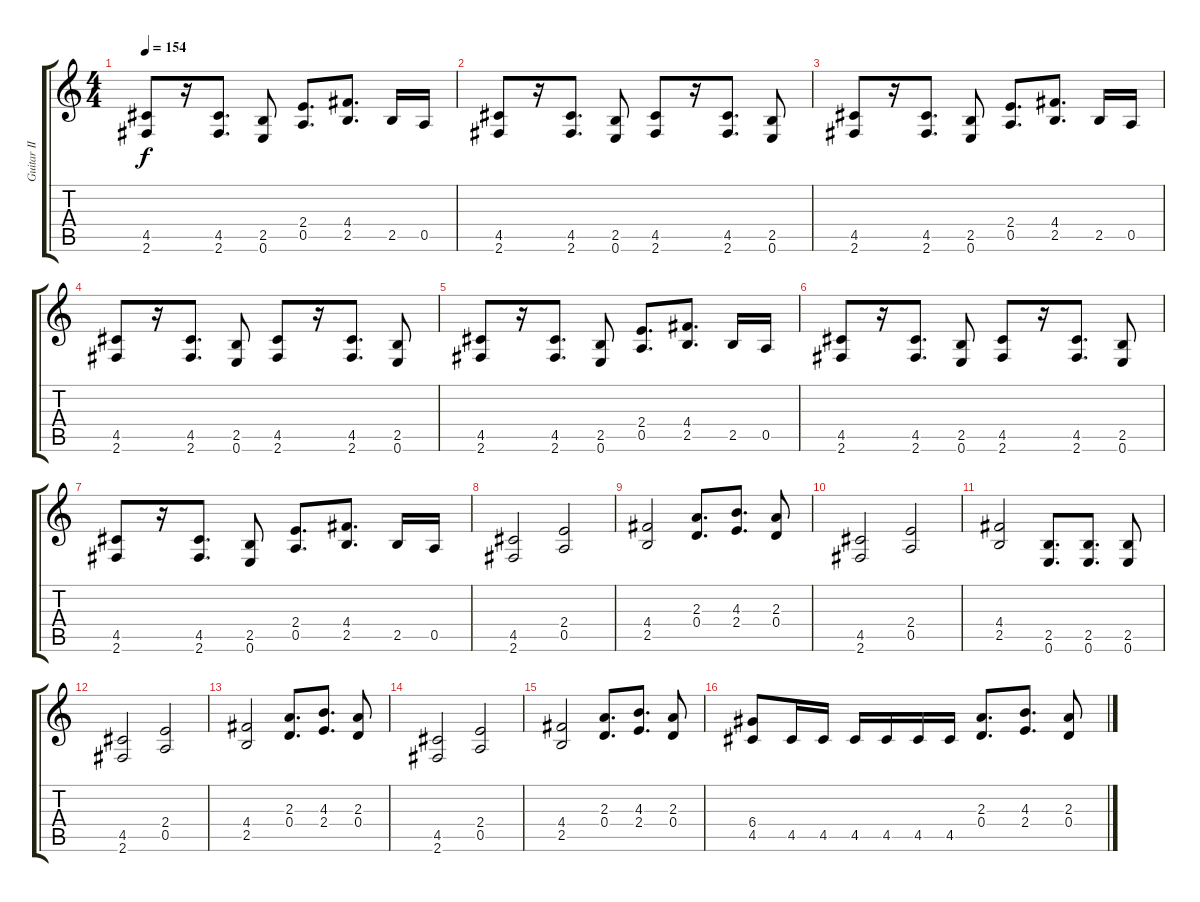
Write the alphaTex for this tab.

\track ("Guitar II" "Guitar II") {instrument overdrivenguitar}
\staff {score tabs}
\tuning (E4 B3 G3 D3 A2 E2) {hide}
\ts (4 4)
\tempo 154
\clef g2
\ks c
(4.5 2.6).8{dy f} r.16 (4.5 2.6).8{d} (2.5 0.6).8 (2.4 0.5).8{d} (4.4 2.5).8{d} 2.5.16 0.5.16 |
(4.5 2.6).8 r.16 (4.5 2.6).8{d} (2.5 0.6).8 (4.5 2.6).8 r.16 (4.5 2.6).8{d} (2.5 0.6).8 |
(4.5 2.6).8 r.16 (4.5 2.6).8{d} (2.5 0.6).8 (2.4 0.5).8{d} (4.4 2.5).8{d} 2.5.16 0.5.16 |
(4.5 2.6).8 r.16 (4.5 2.6).8{d} (2.5 0.6).8 (4.5 2.6).8 r.16 (4.5 2.6).8{d} (2.5 0.6).8 |
(4.5 2.6).8 r.16 (4.5 2.6).8{d} (2.5 0.6).8 (2.4 0.5).8{d} (4.4 2.5).8{d} 2.5.16 0.5.16 |
(4.5 2.6).8 r.16 (4.5 2.6).8{d} (2.5 0.6).8 (4.5 2.6).8 r.16 (4.5 2.6).8{d} (2.5 0.6).8 |
(4.5 2.6).8 r.16 (4.5 2.6).8{d} (2.5 0.6).8 (2.4 0.5).8{d} (4.4 2.5).8{d} 2.5.16 0.5.16 |
(4.5 2.6).2 (2.4 0.5).2 |
(4.4 2.5).2 (2.3 0.4).8{d} (4.3 2.4).8{d} (2.3 0.4).8 |
(4.5 2.6).2 (2.4 0.5).2 |
(4.4 2.5).2 (2.5 0.6).8{d} (2.5 0.6).8{d} (2.5 0.6).8 |
(4.5 2.6).2 (2.4 0.5).2 |
(4.4 2.5).2 (2.3 0.4).8{d} (4.3 2.4).8{d} (2.3 0.4).8 |
(4.5 2.6).2 (2.4 0.5).2 |
(4.4 2.5).2 (2.3 0.4).8{d} (4.3 2.4).8{d} (2.3 0.4).8 |
(6.4 4.5).8 4.5.16 4.5.16 4.5.16 4.5.16 4.5.16 4.5.16 (2.3 0.4).8{d} (4.3 2.4).8{d} (2.3 0.4).8
